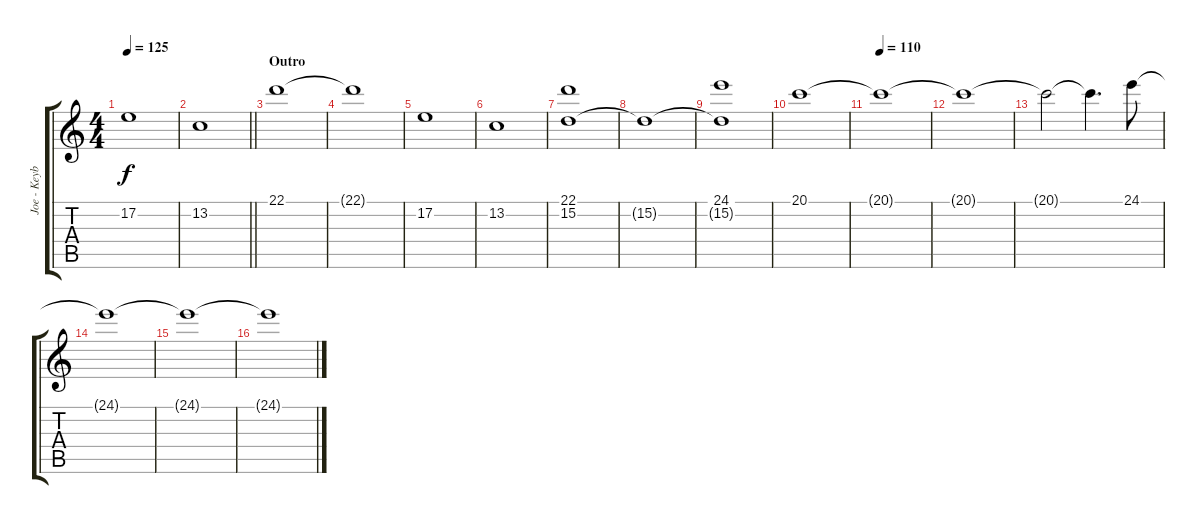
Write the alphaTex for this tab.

\track ("Joe - Keyboards" "Joe - Keyb") {instrument pad8sweep}
\staff {score tabs}
\tuning (E4 B3 G3 D3 A2 E2) {hide}
\ts (4 4)
\tempo 125
\clef g2
\ks c
17.2.1{dy f} |
\barLineRight lightlight
13.2.1 |
\section ("" "Outro")
22.1.1 |
22.1{t}.1 |
17.2.1 |
13.2.1 |
(22.1 15.2).1 |
15.2{t}.1 |
(24.1 15.2{t}).1 |
20.1.1 |
\tempo 110
20.1{t}.1 |
20.1{t}.1 |
20.1{t}.2 20.1{t}.4{d} 24.1.8 |
24.1{t}.1 |
24.1{t}.1 |
24.1{t}.1
